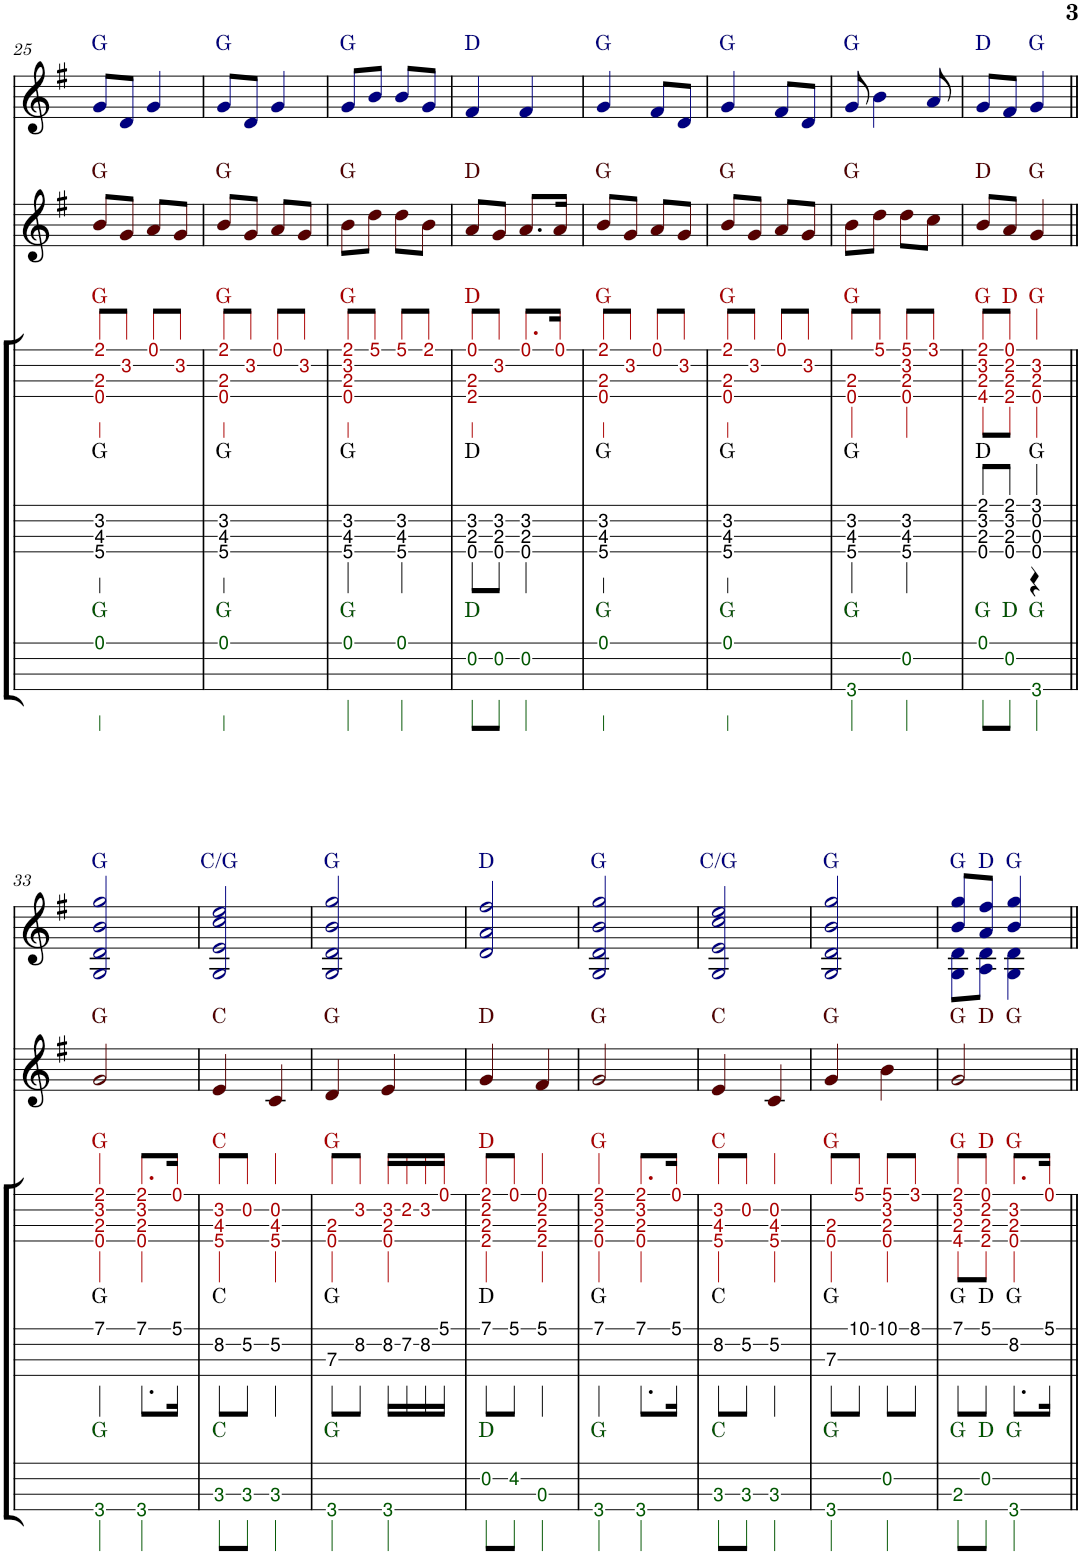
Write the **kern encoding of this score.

**kern	**harte	**kern	**harte	**kern	**harte	**kern	**harte	**kern	**harte
*part5	*part5	*part4	*part4	*part3	*part3	*part2	*part2	*part1	*part1
*staff5	*	*staff4	*	*staff3	*	*staff2	*	*staff1	*
*I"Bass	*	*I"Baritone	*	*I"Ukulele	*	*I"Recorder	*	*I"Mandolin	*
*	*	*	*	*	*	*I'Rec	*	*	*
!!LO:PB:g=z
*	*	*	*	*	*	*clefG2	*	*clefG2	*
*k[f#]	*	*k[f#]	*	*k[f#]	*	*k[f#]	*	*k[f#]	*
*G:	*	*G:	*	*G:	*	*G:	*	*G:	*
*M2/4	*	*M2/4	*	*M2/4	*	*M2/4	*	*M2/4	*
=25	=25	=25	=25	=25	=25	=25	=25	=25	=25
*	*	*	*	*^	*	*	*	*	*
2GGi\	G:maj	2G\ 2B\ 2d\	G:maj	8bj/L	2Gj\ 2dj\	G:maj	8bZ/L	G:maj	8gV/L	G:maj
.	.	.	.	8gj/J	.	.	8gZ/J	.	8dV/J	.
.	.	.	.	8aj/L	.	.	8aZ/L	.	4gV/	.
.	.	.	.	8gj/J	.	.	8gZ/J	.	.	.
=26	=26	=26	=26	=26	=26	=26	=26	=26	=26	=26
2GGi\	G:maj	2G\ 2B\ 2d\	G:maj	8bj/L	2Gj\ 2dj\	G:maj	8bZ/L	G:maj	8gV/L	G:maj
.	.	.	.	8gj/J	.	.	8gZ/J	.	8dV/J	.
.	.	.	.	8aj/L	.	.	8aZ/L	.	4gV/	.
.	.	.	.	8gj/J	.	.	8gZ/J	.	.	.
=27	=27	=27	=27	=27	=27	=27	=27	=27	=27	=27
4GGi\	G:maj	4G\ 4B\ 4d\	G:maj	8bj/L	2Gj\ 2dj\ 2gj\	G:maj	8bZ\L	G:maj	8gV/L	G:maj
.	.	.	.	8ddj/J	.	.	8ddZ\J	.	8bV/J	.
4GGi\	.	4G\ 4B\ 4d\	.	8ddj/L	.	.	8ddZ\L	.	8bV/L	.
.	.	.	.	8bj/J	.	.	8bZ\J	.	8gV/J	.
=28	=28	=28	=28	=28	=28	=28	=28	=28	=28	=28
8DDi\L	D:maj	8D\ 8A\ 8d\L	D:maj	8aj/L	2Aj\ 2dj\	D:maj	8aZ/L	D:maj	4f#V/	D:maj
8DDi\J	.	8D\ 8A\ 8d\J	.	8gj/J	.	.	8gZ/J	.	.	.
4DDi\	.	4D\ 4A\ 4d\	.	8.aj/L	.	.	8.aZ/L	.	4f#V/	.
.	.	.	.	16aj/Jk	.	.	16aZ/Jk	.	.	.
=29	=29	=29	=29	=29	=29	=29	=29	=29	=29	=29
2GGi\	G:maj	2G\ 2B\ 2d\	G:maj	8bj/L	2Gj\ 2dj\	G:maj	8bZ/L	G:maj	4gV/	G:maj
.	.	.	.	8gj/J	.	.	8gZ/J	.	.	.
.	.	.	.	8aj/L	.	.	8aZ/L	.	8f#V/L	.
.	.	.	.	8gj/J	.	.	8gZ/J	.	8dV/J	.
=30	=30	=30	=30	=30	=30	=30	=30	=30	=30	=30
2GGi\	G:maj	2G\ 2B\ 2d\	G:maj	8bj/L	2Gj\ 2dj\	G:maj	8bZ/L	G:maj	4gV/	G:maj
.	.	.	.	8gj/J	.	.	8gZ/J	.	.	.
.	.	.	.	8aj/L	.	.	8aZ/L	.	8f#V/L	.
.	.	.	.	8gj/J	.	.	8gZ/J	.	8dV/J	.
=31	=31	=31	=31	=31	=31	=31	=31	=31	=31	=31
4GGGi\	G:maj	4G\ 4B\ 4d\	G:maj	8dj/L	4Gj\	G:maj	8bZ\L	G:maj	8gV/	G:maj
.	.	.	.	8ddj/J	.	.	8ddZ\J	.	4bV\	.
4DDi\	.	4G\ 4B\ 4d\	.	8ddj/L	4Gj\ 4dj\ 4gj\	.	8ddZ\L	.	.	.
.	.	.	.	8ccj/J	.	.	8ccZ\J	.	8aV/	.
=32	=32	=32	=32	=32	=32	=32	=32	=32	=32	=32
*	*	*^	*	*	*	*	*	*	*	*
8GGi\L	G:maj	8D/ 8A/ 8d/ 8f#/L	4ryy	D:maj	8bj/L	8Bj\ 8dj\ 8gj\L	G:maj	8bZ/L	D:maj	8gV/L	D:maj
8DDi\J	D:maj	8D/ 8A/ 8d/ 8f#/J	.	.	8aj/J	8Aj\ 8dj\ 8f#j\J	D:maj	8aZ/J	.	8f#V/J	.
4GGGi\	G:maj	4D/ 4G/ 4B/ 4g/	4r	G:maj	4gj/	4Gj\ 4dj\	G:maj	4gZ/	G:maj	4gV/	G:maj
*	*	*v	*v	*	*	*	*	*	*	*	*
!!LO:LB:g=z
=33||	=33||	=33||	=33||	=33||	=33||	=33||	=33||	=33||	=33||	=33||
4GGGi\	G:maj	4b\	G:maj	4bj/	4Gj\ 4dj\ 4gj\	G:maj	2gZ/	G:maj	2GV/ 2dV/ 2bV/ 2ggV/	G:maj
4GGGi\	.	8.b\L	.	8.bj/L	4Gj\ 4dj\ 4gj\	.	.	.	.	.
.	.	16a\Jk	.	16aj/Jk	.	.	.	.	.	.
=34	=34	=34	=34	=34	=34	=34	=34	=34	=34	=34
8CCi\L	C:maj	8g\L	C:maj	8gj/L	4cj\ 4ej\	C:maj	4eZ/	C:maj	2GV/ 2eV/ 2ccV/ 2eeV/	C:maj/5
8CCi\J	.	8e\J	.	8ej/J	.	.	.	.	.	.
4CCi\	.	4e\	.	4ej/	4cj\ 4ej\	.	4cZ/	.	.	.
=35	=35	=35	=35	=35	=35	=35	=35	=35	=35	=35
4GGGi\	G:maj	8d\L	G:maj	8dj/L	4Gj\	G:maj	4dZ/	G:maj	2GV/ 2dV/ 2bV/ 2ggV/	G:maj
.	.	8g\J	.	8gj/J	.	.	.	.	.	.
4GGGi\	.	16g\LL	.	16gj/LL	4Gj\ 4dj\	.	4eZ/	.	.	.
.	.	16f#\	.	16f#j/	.	.	.	.	.	.
.	.	16g\	.	16gj/	.	.	.	.	.	.
.	.	16a\JJ	.	16aj/JJ	.	.	.	.	.	.
=36	=36	=36	=36	=36	=36	=36	=36	=36	=36	=36
8DDi\L	D:maj	8b\L	D:maj	8bj/L	4Aj\ 4dj\ 4f#j\	D:maj	4gZ/	D:maj	2dV/ 2aV/ 2ff#V/	D:maj
8FF#i\J	.	8a\J	.	8aj/J	.	.	.	.	.	.
4AAAi\	.	4a\	.	4aj/	4Aj\ 4dj\ 4f#j\	.	4f#Z/	.	.	.
=37	=37	=37	=37	=37	=37	=37	=37	=37	=37	=37
4GGGi\	G:maj	4b\	G:maj	4bj/	4Gj\ 4dj\ 4gj\	G:maj	2gZ/	G:maj	2GV/ 2dV/ 2bV/ 2ggV/	G:maj
4GGGi\	.	8.b\L	.	8.bj/L	4Gj\ 4dj\ 4gj\	.	.	.	.	.
.	.	16a\Jk	.	16aj/Jk	.	.	.	.	.	.
=38	=38	=38	=38	=38	=38	=38	=38	=38	=38	=38
8CCi\L	C:maj	8g\L	C:maj	8gj/L	4cj\ 4ej\	C:maj	4eZ/	C:maj	2GV/ 2eV/ 2ccV/ 2eeV/	C:maj/5
8CCi\J	.	8e\J	.	8ej/J	.	.	.	.	.	.
4CCi\	.	4e\	.	4ej/	4cj\ 4ej\	.	4cZ/	.	.	.
=39	=39	=39	=39	=39	=39	=39	=39	=39	=39	=39
4GGGi\	G:maj	8d\L	G:maj	8dj/L	4Gj\	G:maj	4gZ/	G:maj	2GV/ 2dV/ 2bV/ 2ggV/	G:maj
.	.	8dd\J	.	8ddj/J	.	.	.	.	.	.
4DDi\	.	8dd\L	.	8ddj/L	4Gj\ 4dj\ 4gj\	.	4bZ\	.	.	.
.	.	8cc\J	.	8ccj/J	.	.	.	.	.	.
=40	=40	=40	=40	=40	=40	=40	=40	=40	=40	=40
*	*	*	*	*	*	*	*^	*	*^	*
*	*	*	*	*	*	*	*	*^	*	*	*	*
8BBBi\L	G:maj	8b\L	G:maj	8bj/L	8Bj\ 8dj\ 8gj\L	G:maj	2gZ/	8ryy	4ryy	G:maj	8bV/ 8ggV/L	8GV\ 8dV\L	G:maj
8DDi\J	D:maj	8a\J	D:maj	8aj/J	8Aj\ 8dj\ 8f#j\J	D:maj	.	4.ryy	.	D:maj	8aV/ 8ff#V/J	8AV\ 8dV\J	D:maj
4GGGi\	G:maj	8.g\L	G:maj	8.gj/L	4Gj\ 4dj\	G:maj	.	.	4ryy	G:maj	4bV/ 4ggV/	4GV\ 4dV\	G:maj
.	.	16a\Jk	.	16aj/Jk	.	.	.	.	.	.	.	.	.
*	*	*	*	*v	*v	*	*	*	*	*	*v	*v	*
*	*	*	*	*	*	*v	*v	*v	*	*	*
=||	=||	=||	=||	=||	=||	=||	=||	=||	=||
*-	*-	*-	*-	*-	*-	*-	*-	*-	*-
